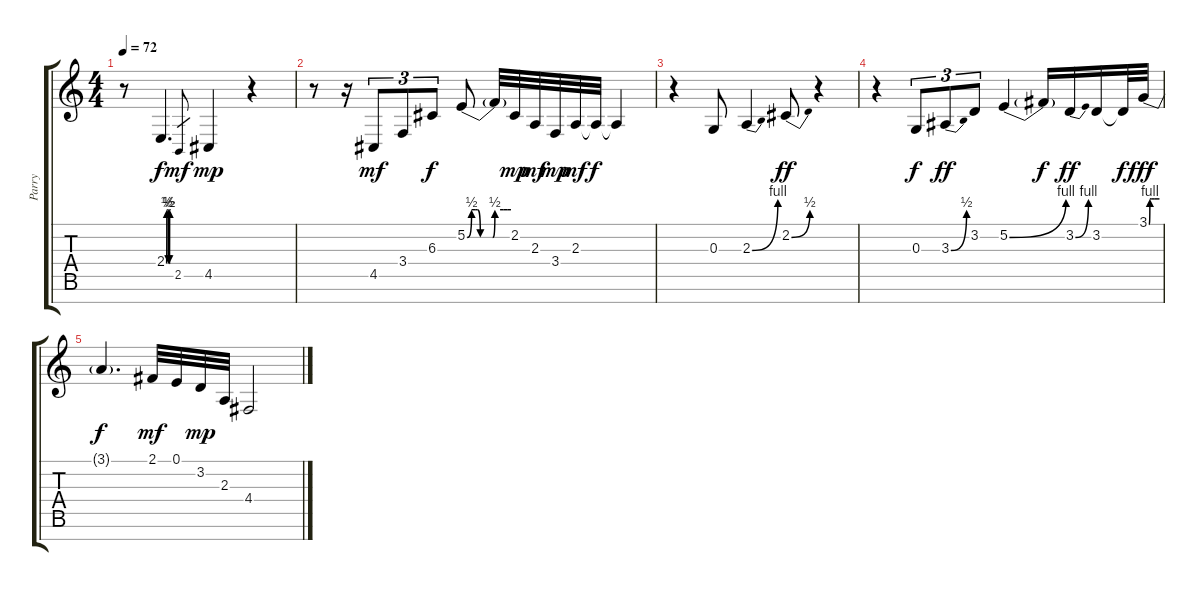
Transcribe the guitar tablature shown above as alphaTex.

\track ("Parry" "Parry") {instrument tenorsax}
\staff {score tabs}
\tuning (E4 B3 G3 D3 A2 E2 B1) {hide}
\ts (4 4)
\tempo 72
\clef g2
\ks c
r.8{dy f volume 16} 2.4{be (custom 0 0 5 2 15 2 23 2 26 0 29 0 32 2 38 2 41 0 44 0 46 2 60 2)}.4{d} 2.5.8{gr dy mf} 4.5.4{dy mp} r.4 |
r.8 r.16 4.5.8{tu (3 2) dy mf} 3.4.8{tu (3 2)} 6.3.8{tu (3 2) dy f} 5.2{be (custom 0 0 6 2 11 2 14 2 18 0 21 0 30 0 35 0 38 2 50 2 55 2 60 2)}.8 5.2{t}.32 2.2.32{dy mp} 2.3.32{dy mf} 3.4.32{dy mp} 2.3.32{dy mf} 2.3{t}.32{dy f} 2.3{t}.4 |
r.4 0.3.8 2.3{be (bend 0 0 60 4)}.4 2.2{be (bend 0 0 60 2)}.8{dy ff} r.4 |
r.4 0.3.8{tu (3 2) dy f} 3.3{be (bend 0 0 60 2)}.8{tu (3 2) dy ff} 3.2.8{tu (3 2)} 5.2{be (bend 0 0 60 4)}.4 5.2{t}.16{dy f} 3.2{be (bend 0 0 60 4)}.16{dy ff} 3.2.16 3.2{t}.32{dy f} 3.1{be (custom 0 0 5 4 16 4 30 4 60 4)}.32{dy fff} |
3.1{t}.4{d dy f} 2.1.32{dy mf} 0.1.32 3.2.32{dy mp} 2.3.32 4.4.2
